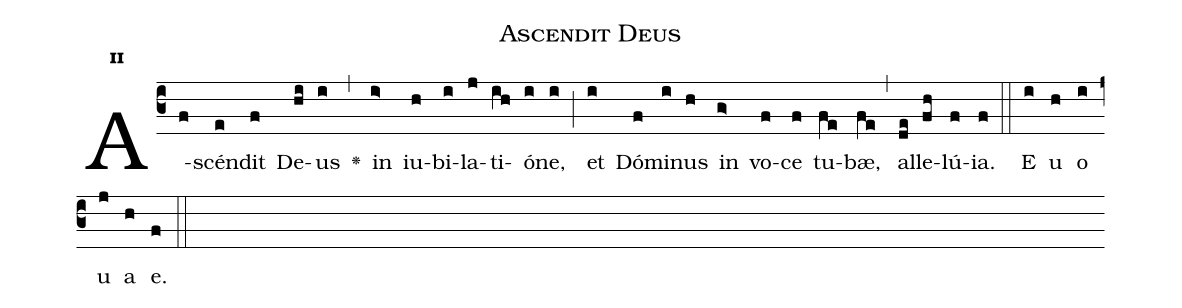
name:Ascendit Deus;
office-part:Antiphona;
mode:2;
%%
initial-style: 1;
name: Ascendit Deus
book: Antiphonae & Responsoria/Tomus II, p. 241;
occasion: In Ascensione Domini;
office-part: Vesperae II Ant 2;
user-notes: ;
commentary: ;
annotation: 2*a;
centering-scheme: english;
fontsize: 12;
font: OFLSortsMillGoudy;
height: 11;
width: 4.5;
%%
(c3)A(f)scén(e)dit(f) De(hi)us(i) <v>\greheightstar</v>(,) in(i>) iu(h)bi(i)la(j)ti(ih)ó(i)ne,(i) (;) et(i) Dó(f)mi(i)nus(h) in(g>) vo(f)ce(f) tu(fe)bæ,(fe) (,) al(de)le(fh)lú(f)ia.(f) (::)
E(i) u(h) o(i) u(j) a(h) e.(f) (::)
